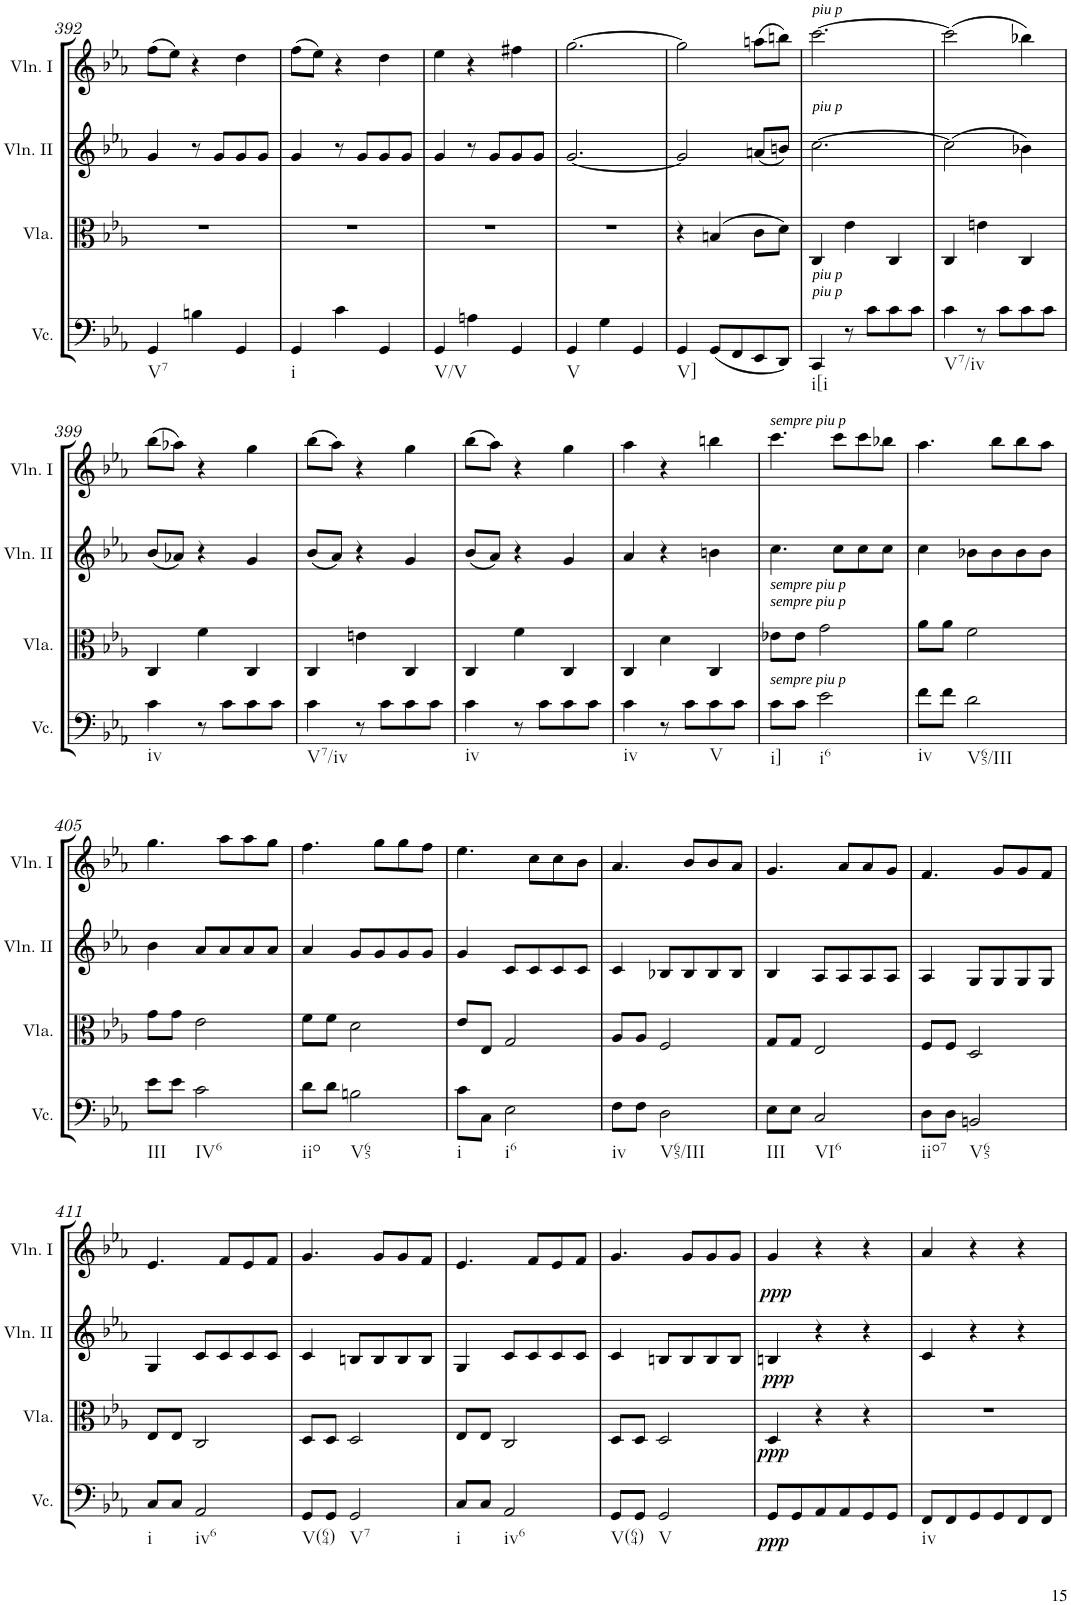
**kern	**dynam	**kern	**dynam	**kern	**dynam	**kern	**dynam
*part4	*part4	*part3	*part3	*part2	*part2	*part1	*part1
*staff4	*staff4	*staff3	*staff3	*staff2	*staff2	*staff1	*staff1
*I"Violoncello	*	*I"Viola	*	*I"Violin II	*	*I"Violin I	*
*I'Vc.	*	*I'Vla.	*	*I'Vln. II	*	*I'Vln. I	*
!!LO:PB:g=z
*clefF4	*	*clefC3	*	*clefG2	*	*clefG2	*
*k[b-e-a-]	*	*k[b-e-a-]	*	*k[b-e-a-]	*	*k[b-e-a-]	*
*c:	*	*c:	*	*c:	*	*c:	*
*M3/4	*	*M3/4	*	*M3/4	*	*M3/4	*
=392	=392	=392	=392	=392	=392	=392	=392
!LO:TX:b:t=V7	!	!	!	!	!	!	!
4GG/	.	2.r	.	4g/	.	(8ff\L	.
.	.	.	.	.	.	8ee-\J)	.
4Bn\	.	.	.	8r	.	4r	.
.	.	.	.	8g/L	.	.	.
4GG/	.	.	.	8g/	.	4dd\	.
.	.	.	.	8g/J	.	.	.
=393	=393	=393	=393	=393	=393	=393	=393
!LO:TX:b:t=i	!	!	!	!	!	!	!
4GG/	.	2.r	.	4g/	.	(8ff\L	.
.	.	.	.	.	.	8ee-\J)	.
4c\	.	.	.	8r	.	4r	.
.	.	.	.	8g/L	.	.	.
4GG/	.	.	.	8g/	.	4dd\	.
.	.	.	.	8g/J	.	.	.
=394	=394	=394	=394	=394	=394	=394	=394
!LO:TX:b:t=V/V	!	!	!	!	!	!	!
4GG/	.	2.r	.	4g/	.	4ee-\	.
4An\	.	.	.	8r	.	4r	.
.	.	.	.	8g/L	.	.	.
4GG/	.	.	.	8g/	.	4ff#X\	.
.	.	.	.	8g/J	.	.	.
=395	=395	=395	=395	=395	=395	=395	=395
!LO:TX:b:t=V	!	!	!	!	!	!	!
4GG/	.	2.r	.	[2.g/	.	[2.gg\	.
4G\	.	.	.	.	.	.	.
4GG/	.	.	.	.	.	.	.
=396	=396	=396	=396	=396	=396	=396	=396
!LO:TX:b:t=V]	!	!	!	!	!	!	!
4GG/	.	4r	.	2g/]	.	2gg\]	.
(8GG/L	.	(4Bn/	.	.	.	.	.
8FF/	.	.	.	.	.	.	.
8EE-/	.	8c\L	.	(8an/L	.	(8aan\L	.
8DD/J)	.	8d\J)	.	8bn/J)	.	8bbn\J)	.
=397	=397	=397	=397	=397	=397	=397	=397
!	!	!	!	!	!	!LO:TX:a:i:t=piu p	!
!	!	!	!	!LO:TX:a:i:t=piu p	!	!	!
!LO:TX:a:i:t=piu p	!	!	!	!	!	!	!
!LO:TX:a:i:t=piu p	!	!	!	!	!	!	!
!LO:TX:b:t=i[i	!	!	!	!	!	!	!
4CC/	.	4C/	.	[2.cc\	.	[2.ccc\	.
8r	.	4e-\	.	.	.	.	.
8c\L	.	.	.	.	.	.	.
8c\	.	4C/	.	.	.	.	.
8c\J	.	.	.	.	.	.	.
=398	=398	=398	=398	=398	=398	=398	=398
!LO:TX:b:t=V7/iv	!	!	!	!	!	!	!
4c\	.	4C/	.	(2cc\]	.	(2ccc\]	.
8r	.	4en\	.	.	.	.	.
8c\L	.	.	.	.	.	.	.
8c\	.	4C/	.	4b-X\)	.	4bb-X\)	.
8c\J	.	.	.	.	.	.	.
!!LO:LB:g=z
=399	=399	=399	=399	=399	=399	=399	=399
!LO:TX:b:t=iv	!	!	!	!	!	!	!
4c\	.	4C/	.	(8b-/L	.	(8bb-\L	.
.	.	.	.	8a-X/J)	.	8aa-X\J)	.
8r	.	4f\	.	4r	.	4r	.
8c\L	.	.	.	.	.	.	.
8c\	.	4C/	.	4g/	.	4gg\	.
8c\J	.	.	.	.	.	.	.
=400	=400	=400	=400	=400	=400	=400	=400
!LO:TX:b:t=V7/iv	!	!	!	!	!	!	!
4c\	.	4C/	.	(8b-/L	.	(8bb-\L	.
.	.	.	.	8a-/J)	.	8aa-\J)	.
8r	.	4en\	.	4r	.	4r	.
8c\L	.	.	.	.	.	.	.
8c\	.	4C/	.	4g/	.	4gg\	.
8c\J	.	.	.	.	.	.	.
=401	=401	=401	=401	=401	=401	=401	=401
!LO:TX:b:t=iv	!	!	!	!	!	!	!
4c\	.	4C/	.	(8b-/L	.	(8bb-\L	.
.	.	.	.	8a-/J)	.	8aa-\J)	.
8r	.	4f\	.	4r	.	4r	.
8c\L	.	.	.	.	.	.	.
8c\	.	4C/	.	4g/	.	4gg\	.
8c\J	.	.	.	.	.	.	.
=402	=402	=402	=402	=402	=402	=402	=402
!LO:TX:b:t=iv	!	!	!	!	!	!	!
4c\	.	4C/	.	4a-/	.	4aa-\	.
8r	.	4d\	.	4r	.	4r	.
8c\L	.	.	.	.	.	.	.
!LO:TX:b:t=V	!	!	!	!	!	!	!
8c\	.	4C/	.	4bn\	.	4bbn\	.
8c\J	.	.	.	.	.	.	.
=403	=403	=403	=403	=403	=403	=403	=403
!	!	!	!	!	!	!LO:TX:a:i:t=sempre piu p	!
!	!	!LO:TX:a:i:t=sempre piu p	!	!	!	!	!
!	!	!LO:TX:a:i:t=sempre piu p	!	!	!	!	!
!LO:TX:a:i:t=sempre piu p	!	!	!	!	!	!	!
!LO:TX:b:t=i]	!	!	!	!	!	!	!
8c\L	.	8e-X\L	.	4.cc\	.	4.ccc\	.
8c\J	.	8e-\J	.	.	.	.	.
!LO:TX:b:t=i6	!	!	!	!	!	!	!
2e-\	.	2g\	.	.	.	.	.
.	.	.	.	8cc\L	.	8ccc\L	.
.	.	.	.	8cc\	.	8ccc\	.
.	.	.	.	8cc\J	.	8bb-X\J	.
=404	=404	=404	=404	=404	=404	=404	=404
!LO:TX:b:t=iv	!	!	!	!	!	!	!
8f\L	.	8a-\L	.	4cc\	.	4.aa-\	.
8f\J	.	8a-\J	.	.	.	.	.
!LO:TX:b:t=V65/III	!	!	!	!	!	!	!
2d\	.	2f\	.	8b-X\L	.	.	.
.	.	.	.	8b-\	.	8bb-\L	.
.	.	.	.	8b-\	.	8bb-\	.
.	.	.	.	8b-\J	.	8aa-\J	.
!!LO:LB:g=z
=405	=405	=405	=405	=405	=405	=405	=405
!LO:TX:b:t=III	!	!	!	!	!	!	!
8e-\L	.	8g\L	.	4b-\	.	4.gg\	.
8e-\J	.	8g\J	.	.	.	.	.
!LO:TX:b:t=IV6	!	!	!	!	!	!	!
2c\	.	2e-\	.	8a-/L	.	.	.
.	.	.	.	8a-/	.	8aa-\L	.
.	.	.	.	8a-/	.	8aa-\	.
.	.	.	.	8a-/J	.	8gg\J	.
=406	=406	=406	=406	=406	=406	=406	=406
!LO:TX:b:t=iio	!	!	!	!	!	!	!
8d\L	.	8f\L	.	4a-/	.	4.ff\	.
8d\J	.	8f\J	.	.	.	.	.
!LO:TX:b:t=V65	!	!	!	!	!	!	!
2Bn\	.	2d\	.	8g/L	.	.	.
.	.	.	.	8g/	.	8gg\L	.
.	.	.	.	8g/	.	8gg\	.
.	.	.	.	8g/J	.	8ff\J	.
=407	=407	=407	=407	=407	=407	=407	=407
!LO:TX:b:t=i	!	!	!	!	!	!	!
8c\L	.	8e-/L	.	4g/	.	4.ee-\	.
8C\J	.	8E-/J	.	.	.	.	.
!LO:TX:b:t=i6	!	!	!	!	!	!	!
2E-\	.	2G/	.	8c/L	.	.	.
.	.	.	.	8c/	.	8cc\L	.
.	.	.	.	8c/	.	8cc\	.
.	.	.	.	8c/J	.	8b-\J	.
=408	=408	=408	=408	=408	=408	=408	=408
!LO:TX:b:t=iv	!	!	!	!	!	!	!
8F\L	.	8A-/L	.	4c/	.	4.a-/	.
8F\J	.	8A-/J	.	.	.	.	.
!LO:TX:b:t=V65/III	!	!	!	!	!	!	!
2D\	.	2F/	.	8B-X/L	.	.	.
.	.	.	.	8B-/	.	8b-/L	.
.	.	.	.	8B-/	.	8b-/	.
.	.	.	.	8B-/J	.	8a-/J	.
=409	=409	=409	=409	=409	=409	=409	=409
!LO:TX:b:t=III	!	!	!	!	!	!	!
8E-\L	.	8G/L	.	4B-/	.	4.g/	.
8E-\J	.	8G/J	.	.	.	.	.
!LO:TX:b:t=VI6	!	!	!	!	!	!	!
2C/	.	2E-/	.	8A-/L	.	.	.
.	.	.	.	8A-/	.	8a-/L	.
.	.	.	.	8A-/	.	8a-/	.
.	.	.	.	8A-/J	.	8g/J	.
=410	=410	=410	=410	=410	=410	=410	=410
!LO:TX:b:t=iio7	!	!	!	!	!	!	!
8D\L	.	8F/L	.	4A-/	.	4.f/	.
8D\J	.	8F/J	.	.	.	.	.
!LO:TX:b:t=V65	!	!	!	!	!	!	!
2BBn/	.	2D/	.	8G/L	.	.	.
.	.	.	.	8G/	.	8g/L	.
.	.	.	.	8G/	.	8g/	.
.	.	.	.	8G/J	.	8f/J	.
!!LO:LB:g=z
=411	=411	=411	=411	=411	=411	=411	=411
!LO:TX:b:t=i	!	!	!	!	!	!	!
8C/L	.	8E-/L	.	4G/	.	4.e-/	.
8C/J	.	8E-/J	.	.	.	.	.
!LO:TX:b:t=iv6	!	!	!	!	!	!	!
2AA-/	.	2C/	.	8c/L	.	.	.
.	.	.	.	8c/	.	8f/L	.
.	.	.	.	8c/	.	8e-/	.
.	.	.	.	8c/J	.	8f/J	.
=412	=412	=412	=412	=412	=412	=412	=412
!LO:TX:b:t=V(64)	!	!	!	!	!	!	!
8GG/L	.	8D/L	.	4c/	.	4.g/	.
8GG/J	.	8D/J	.	.	.	.	.
!LO:TX:b:t=V7	!	!	!	!	!	!	!
2GG/	.	2D/	.	8Bn/L	.	.	.
.	.	.	.	8B/	.	8g/L	.
.	.	.	.	8B/	.	8g/	.
.	.	.	.	8B/J	.	8f/J	.
=413	=413	=413	=413	=413	=413	=413	=413
!LO:TX:b:t=i	!	!	!	!	!	!	!
8C/L	.	8E-/L	.	4G/	.	4.e-/	.
8C/J	.	8E-/J	.	.	.	.	.
!LO:TX:b:t=iv6	!	!	!	!	!	!	!
2AA-/	.	2C/	.	8c/L	.	.	.
.	.	.	.	8c/	.	8f/L	.
.	.	.	.	8c/	.	8e-/	.
.	.	.	.	8c/J	.	8f/J	.
=414	=414	=414	=414	=414	=414	=414	=414
!LO:TX:b:t=V(64)	!	!	!	!	!	!	!
8GG/L	.	8D/L	.	4c/	.	4.g/	.
8GG/J	.	8D/J	.	.	.	.	.
!LO:TX:b:t=V	!	!	!	!	!	!	!
2GG/	.	2D/	.	8Bn/L	.	.	.
.	.	.	.	8B/	.	8g/L	.
.	.	.	.	8B/	.	8g/	.
.	.	.	.	8B/J	.	8g/J	.
=415	=415	=415	=415	=415	=415	=415	=415
!	!LO:DY:b	!	!LO:DY:b	!	!LO:DY:b	!	!LO:DY:b
8GG/L	ppp	4D/	ppp	4Bn/	ppp	4g/	ppp
8GG/	.	.	.	.	.	.	.
8AA-/	.	4r	.	4r	.	4r	.
8AA-/	.	.	.	.	.	.	.
8GG/	.	4r	.	4r	.	4r	.
8GG/J	.	.	.	.	.	.	.
=416	=416	=416	=416	=416	=416	=416	=416
!LO:TX:b:t=iv	!	!	!	!	!	!	!
8FF/L	.	2.r	.	4c/	.	4a-/	.
8FF/	.	.	.	.	.	.	.
8GG/	.	.	.	4r	.	4r	.
8GG/	.	.	.	.	.	.	.
8FF/	.	.	.	4r	.	4r	.
8FF/J	.	.	.	.	.	.	.
=	=	=	=	=	=	=	=
*-	*-	*-	*-	*-	*-	*-	*-
